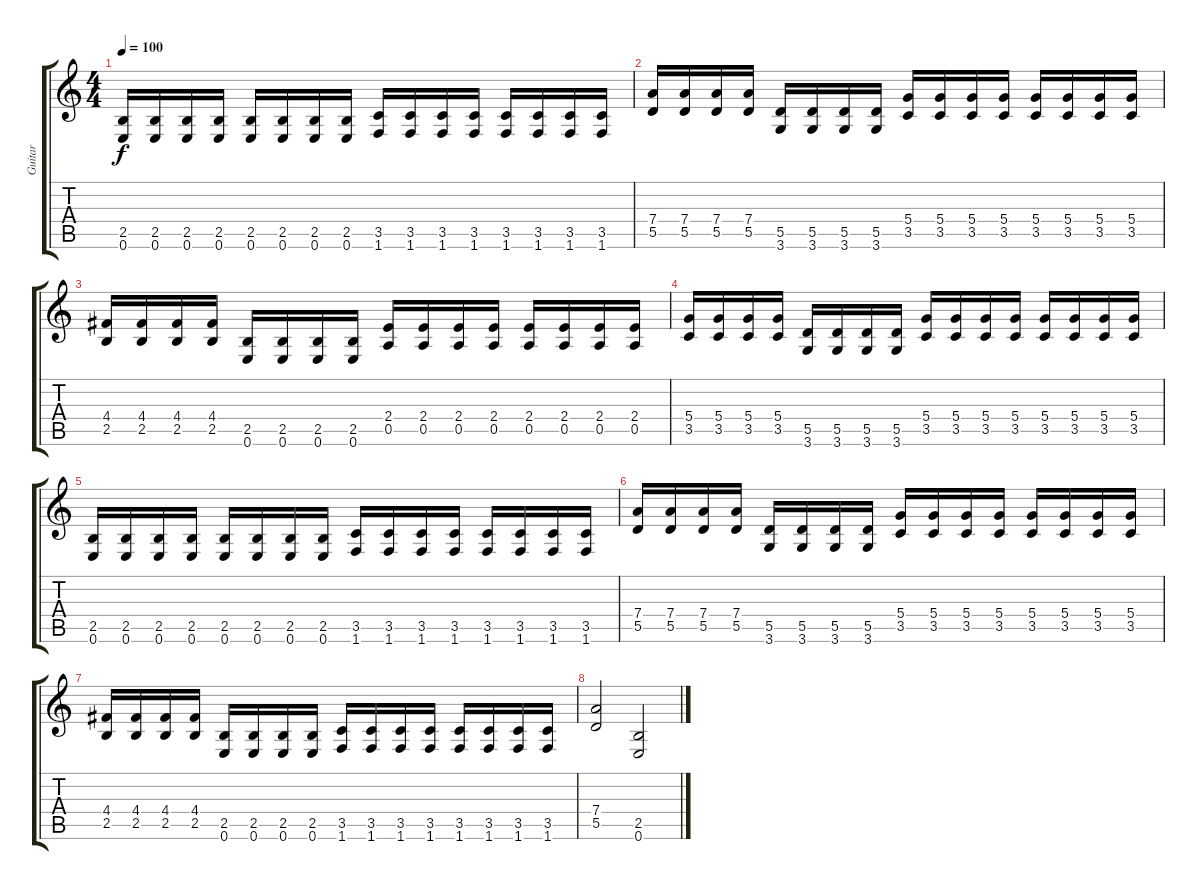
\track ("Guitar" "Guitar") {instrument distortionguitar}
\staff {score tabs}
\tuning (E4 B3 G3 D3 A2 E2) {hide}
\ts (4 4)
\tempo 100
\clef g2
\ks c
(2.5 0.6).16{dy f} (2.5 0.6).16 (2.5 0.6).16 (2.5 0.6).16 (2.5 0.6).16 (2.5 0.6).16 (2.5 0.6).16 (2.5 0.6).16 (3.5 1.6).16 (3.5 1.6).16 (3.5 1.6).16 (3.5 1.6).16 (3.5 1.6).16 (3.5 1.6).16 (3.5 1.6).16 (3.5 1.6).16 |
(7.4 5.5).16 (7.4 5.5).16 (7.4 5.5).16 (7.4 5.5).16 (5.5 3.6).16 (5.5 3.6).16 (5.5 3.6).16 (5.5 3.6).16 (5.4 3.5).16 (5.4 3.5).16 (5.4 3.5).16 (5.4 3.5).16 (5.4 3.5).16 (5.4 3.5).16 (5.4 3.5).16 (5.4 3.5).16 |
(4.4 2.5).16 (4.4 2.5).16 (4.4 2.5).16 (4.4 2.5).16 (2.5 0.6).16 (2.5 0.6).16 (2.5 0.6).16 (2.5 0.6).16 (2.4 0.5).16 (2.4 0.5).16 (2.4 0.5).16 (2.4 0.5).16 (2.4 0.5).16 (2.4 0.5).16 (2.4 0.5).16 (2.4 0.5).16 |
(5.4 3.5).16 (5.4 3.5).16 (5.4 3.5).16 (5.4 3.5).16 (5.5 3.6).16 (5.5 3.6).16 (5.5 3.6).16 (5.5 3.6).16 (5.4 3.5).16 (5.4 3.5).16 (5.4 3.5).16 (5.4 3.5).16 (5.4 3.5).16 (5.4 3.5).16 (5.4 3.5).16 (5.4 3.5).16 |
(2.5 0.6).16 (2.5 0.6).16 (2.5 0.6).16 (2.5 0.6).16 (2.5 0.6).16 (2.5 0.6).16 (2.5 0.6).16 (2.5 0.6).16 (3.5 1.6).16 (3.5 1.6).16 (3.5 1.6).16 (3.5 1.6).16 (3.5 1.6).16 (3.5 1.6).16 (3.5 1.6).16 (3.5 1.6).16 |
(7.4 5.5).16 (7.4 5.5).16 (7.4 5.5).16 (7.4 5.5).16 (5.5 3.6).16 (5.5 3.6).16 (5.5 3.6).16 (5.5 3.6).16 (5.4 3.5).16 (5.4 3.5).16 (5.4 3.5).16 (5.4 3.5).16 (5.4 3.5).16 (5.4 3.5).16 (5.4 3.5).16 (5.4 3.5).16 |
(4.4 2.5).16 (4.4 2.5).16 (4.4 2.5).16 (4.4 2.5).16 (2.5 0.6).16 (2.5 0.6).16 (2.5 0.6).16 (2.5 0.6).16 (3.5 1.6).16 (3.5 1.6).16 (3.5 1.6).16 (3.5 1.6).16 (3.5 1.6).16 (3.5 1.6).16 (3.5 1.6).16 (3.5 1.6).16 |
(7.4 5.5).2 (2.5 0.6).2
